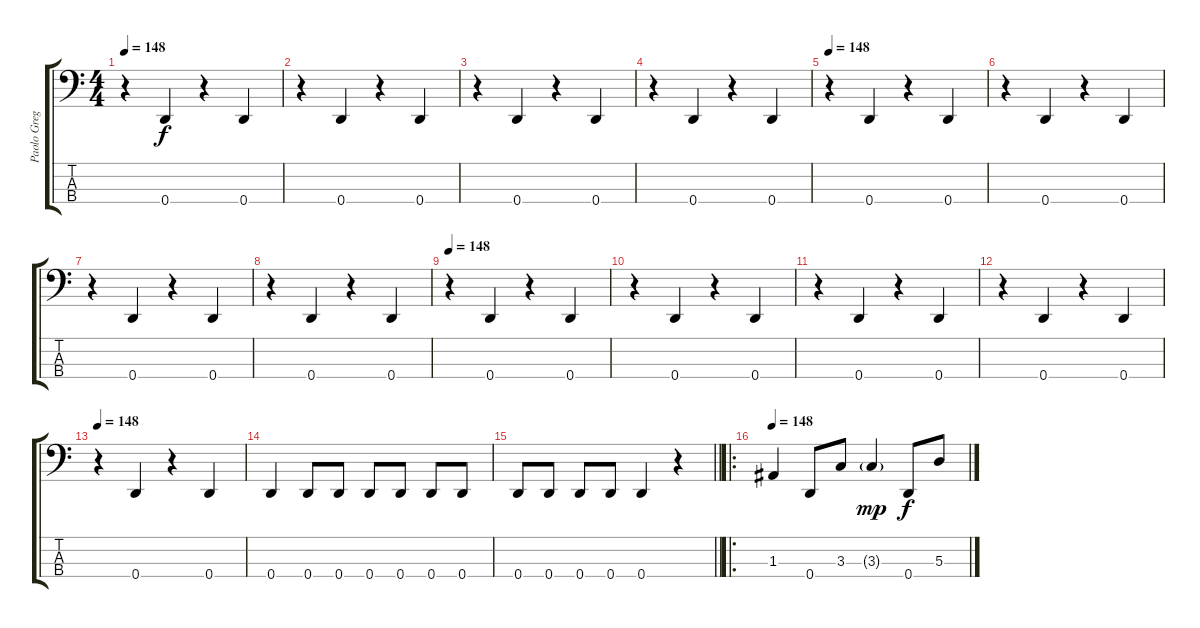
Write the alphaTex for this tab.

\track ("Paolo Gregoletto" "Paolo Greg") {instrument electricbasspick}
\staff {score tabs}
\tuning (G2 D2 A1 D1) {hide}
\ts (4 4)
\tempo 148
\clef f4
\ks c
r.4{dy f} 0.4.4 r.4 0.4.4 |
r.4 0.4.4 r.4 0.4.4 |
r.4 0.4.4 r.4 0.4.4 |
r.4 0.4.4 r.4 0.4.4 |
\tempo 148
r.4 0.4.4 r.4 0.4.4 |
r.4 0.4.4 r.4 0.4.4 |
r.4 0.4.4 r.4 0.4.4 |
r.4 0.4.4 r.4 0.4.4 |
\tempo 148
r.4 0.4.4 r.4 0.4.4 |
r.4 0.4.4 r.4 0.4.4 |
r.4 0.4.4 r.4 0.4.4 |
r.4 0.4.4 r.4 0.4.4 |
\tempo 148
r.4 0.4.4 r.4 0.4.4 |
0.4.4 0.4.8 0.4.8 0.4.8 0.4.8 0.4.8 0.4.8 |
\barLineRight lightlight
0.4.8 0.4.8 0.4.8 0.4.8 0.4.4 r.4 |
\ro
\tempo 148
1.3.4 0.4.8 3.3.8 3.3{g}.4{dy mp} 0.4.8{dy f} 5.3{h}.8
